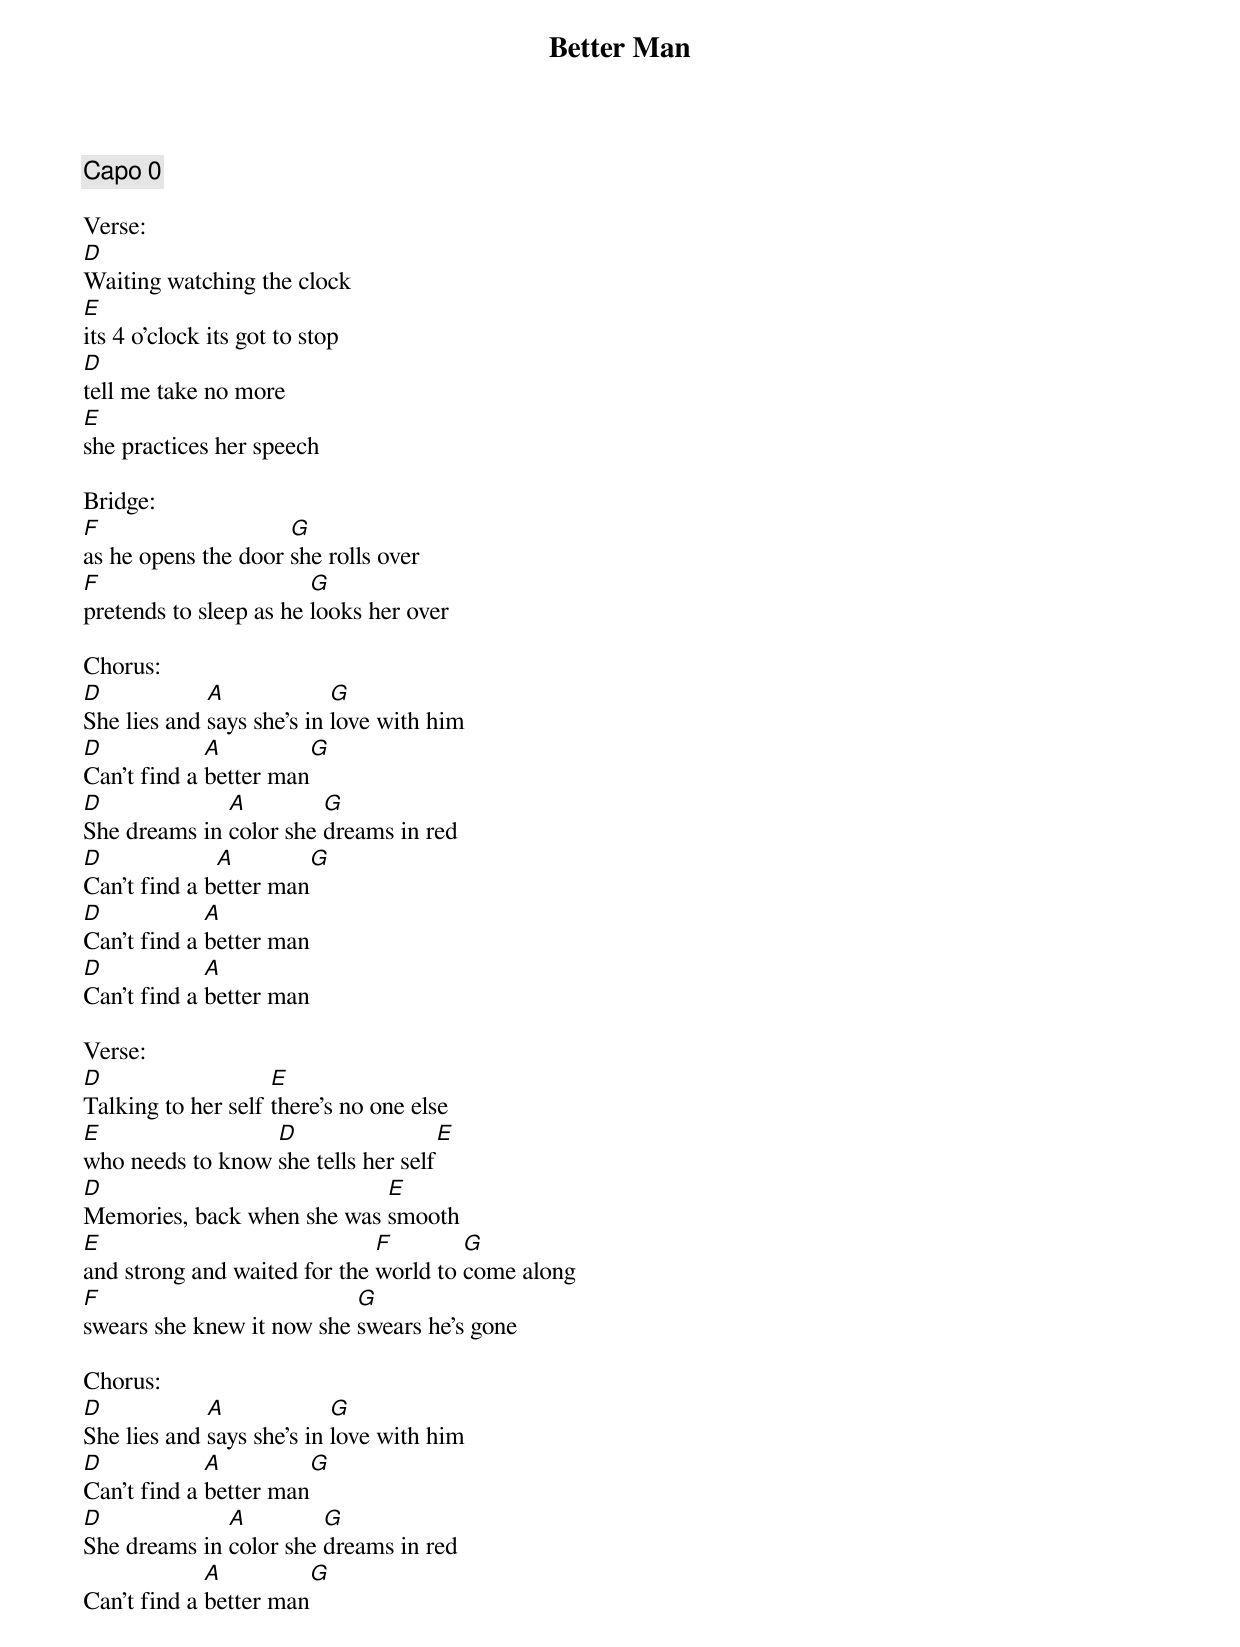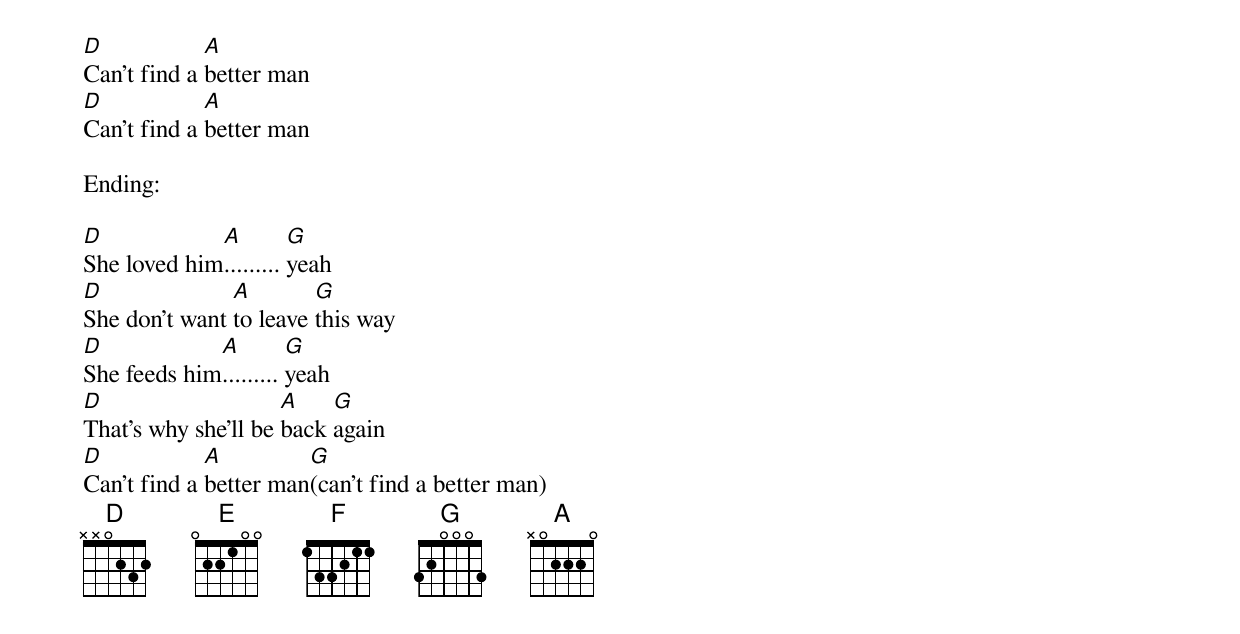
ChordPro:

{title:Better Man}
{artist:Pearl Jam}
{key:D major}
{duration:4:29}
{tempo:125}
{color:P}

{comment: Capo 0}

Verse:
[D]Waiting watching the clock
[E]its 4 o'clock its got to stop
[D]tell me take no more
[E]she practices her speech

Bridge:
[F]as he opens the door [G]she rolls over
[F]pretends to sleep as he [G]looks her over

Chorus:
[D]She lies and [A]says she's in [G]love with him
[D]Can't find a [A]better man[G]
[D]She dreams in [A]color she [G]dreams in red
[D]Can't find a b[A]etter man[G]
[D]Can't find a [A]better man
[D]Can't find a [A]better man

Verse:
[D]Talking to her self [E]there's no one else
[E]who needs to know [D]she tells her self[E]
[D]Memories, back when she was [E]smooth
[E]and strong and waited for the [F]world to [G]come along
[F]swears she knew it now she [G]swears he's gone

Chorus:
[D]She lies and [A]says she's in [G]love with him
[D]Can't find a [A]better man[G]
[D]She dreams in [A]color she [G]dreams in red
Can't find a [A]better man[G]
[D]Can't find a [A]better man
[D]Can't find a [A]better man

Ending:

[D]She loved him[A]......... [G]yeah
[D]She don't want [A]to leave [G]this way
[D]She feeds him[A]......... [G]yeah
[D]That's why she'll be [A]back [G]again
[D]Can't find a [A]better man[G](can't find a better man)
